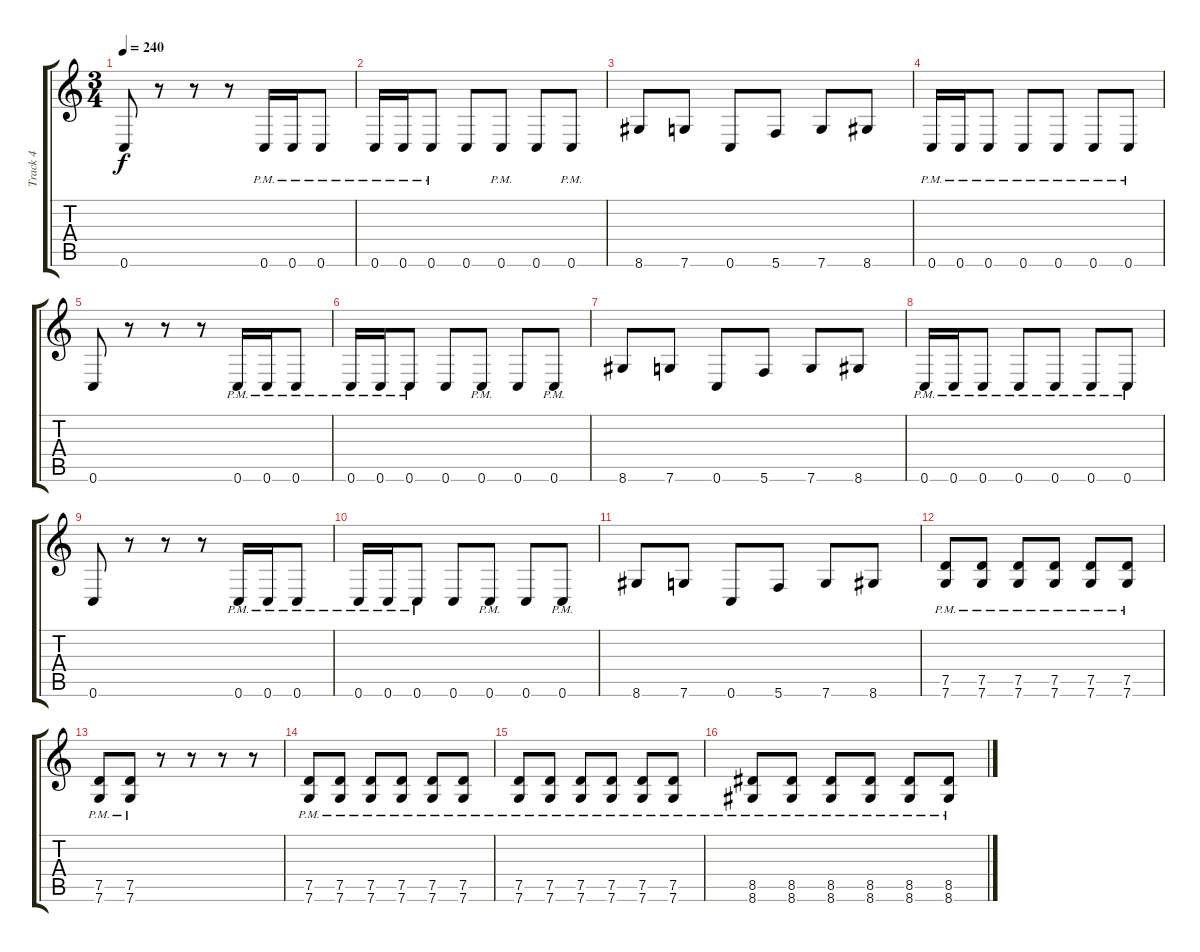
\track ("Track 4" "Track 4") {instrument distortionguitar}
\staff {score tabs}
\tuning (D4 A3 F3 C3 G2 C2) {hide}
\ts (3 4)
\tempo 240
\clef g2
\ks c
0.6.8{dy f} r.8 r.8 r.8 0.6{pm}.16 0.6{pm}.16 0.6{pm}.8 |
0.6{pm}.16 0.6{pm}.16 0.6{pm}.8 0.6.8 0.6{pm}.8 0.6.8 0.6{pm}.8 |
8.6.8 7.6.8 0.6.8 5.6.8 7.6.8 8.6.8 |
0.6{pm}.16 0.6{pm}.16 0.6{pm}.8 0.6{pm}.8 0.6{pm}.8 0.6{pm}.8 0.6{pm}.8 |
0.6.8 r.8 r.8 r.8 0.6{pm}.16 0.6{pm}.16 0.6{pm}.8 |
0.6{pm}.16 0.6{pm}.16 0.6{pm}.8 0.6.8 0.6{pm}.8 0.6.8 0.6{pm}.8 |
8.6.8 7.6.8 0.6.8 5.6.8 7.6.8 8.6.8 |
0.6{pm}.16 0.6{pm}.16 0.6{pm}.8 0.6{pm}.8 0.6{pm}.8 0.6{pm}.8 0.6{pm}.8 |
0.6.8 r.8 r.8 r.8 0.6{pm}.16 0.6{pm}.16 0.6{pm}.8 |
0.6{pm}.16 0.6{pm}.16 0.6{pm}.8 0.6.8 0.6{pm}.8 0.6.8 0.6{pm}.8 |
8.6.8 7.6.8 0.6.8 5.6.8 7.6.8 8.6.8 |
(7.5{pm} 7.6{pm}).8 (7.5{pm} 7.6{pm}).8 (7.5{pm} 7.6{pm}).8 (7.5{pm} 7.6{pm}).8 (7.5{pm} 7.6{pm}).8 (7.5{pm} 7.6{pm}).8 |
(7.5{pm} 7.6{pm}).8 (7.5{pm} 7.6{pm}).8 r.8 r.8 r.8 r.8 |
(7.5{pm} 7.6{pm}).8 (7.5{pm} 7.6{pm}).8 (7.5{pm} 7.6{pm}).8 (7.5{pm} 7.6{pm}).8 (7.5{pm} 7.6{pm}).8 (7.5{pm} 7.6{pm}).8 |
(7.5{pm} 7.6{pm}).8 (7.5{pm} 7.6{pm}).8 (7.5{pm} 7.6{pm}).8 (7.5{pm} 7.6{pm}).8 (7.5{pm} 7.6{pm}).8 (7.5{pm} 7.6{pm}).8 |
(8.5{pm} 8.6{pm}).8 (8.5{pm} 8.6{pm}).8 (8.5{pm} 8.6{pm}).8 (8.5{pm} 8.6{pm}).8 (8.5{pm} 8.6{pm}).8 (8.5{pm} 8.6{pm}).8
